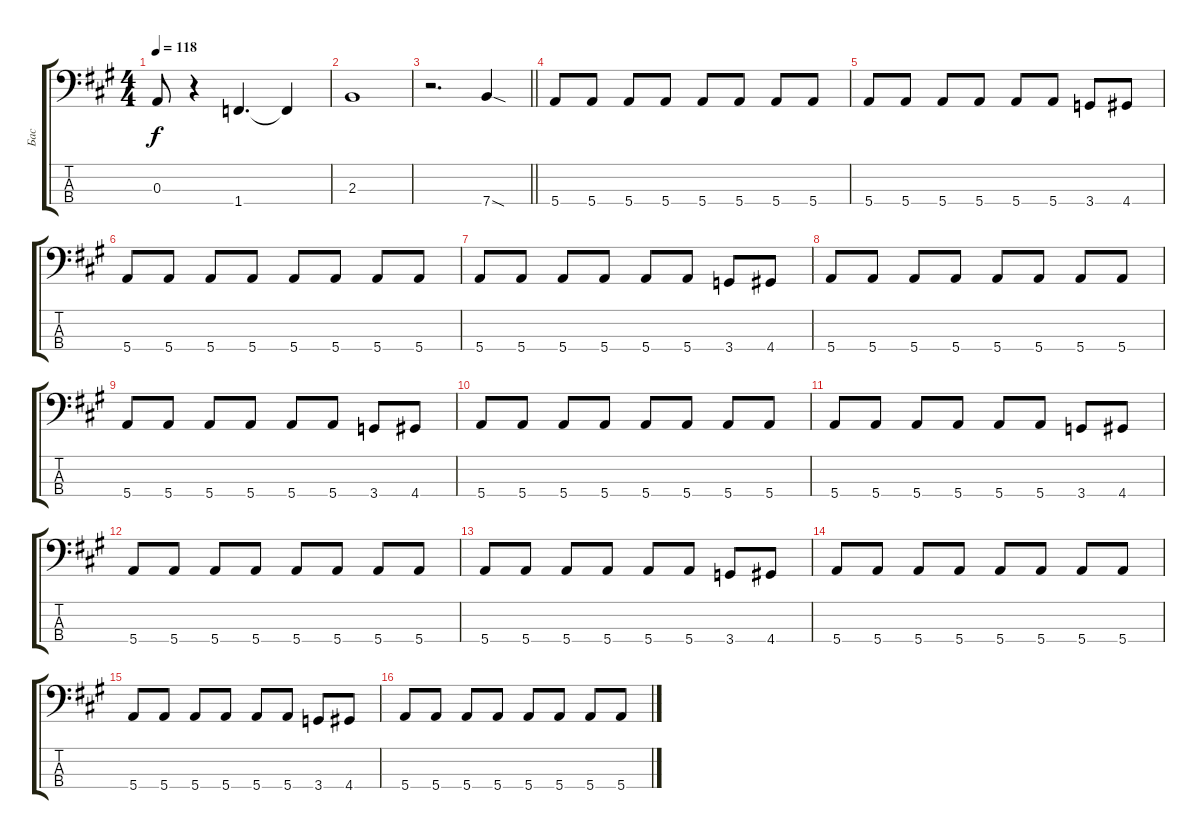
\track ("Бас" "Бас") {instrument electricbassfinger}
\staff {score tabs}
\tuning (G2 D2 A1 E1) {hide}
\ts (4 4)
\tempo 118
\clef f4
\ks a
0.3.8{dy f} r.4 1.4.4{d} 1.4{t}.4 |
2.3.1 |
\barLineRight lightlight
r.2{d} 7.4{sod}.4 |
5.4.8 5.4.8 5.4.8 5.4.8 5.4.8 5.4.8 5.4.8 5.4.8 |
5.4.8 5.4.8 5.4.8 5.4.8 5.4.8 5.4.8 3.4.8 4.4.8 |
5.4.8 5.4.8 5.4.8 5.4.8 5.4.8 5.4.8 5.4.8 5.4.8 |
5.4.8 5.4.8 5.4.8 5.4.8 5.4.8 5.4.8 3.4.8 4.4.8 |
5.4.8 5.4.8 5.4.8 5.4.8 5.4.8 5.4.8 5.4.8 5.4.8 |
5.4.8 5.4.8 5.4.8 5.4.8 5.4.8 5.4.8 3.4.8 4.4.8 |
5.4.8 5.4.8 5.4.8 5.4.8 5.4.8 5.4.8 5.4.8 5.4.8 |
5.4.8 5.4.8 5.4.8 5.4.8 5.4.8 5.4.8 3.4.8 4.4.8 |
5.4.8 5.4.8 5.4.8 5.4.8 5.4.8 5.4.8 5.4.8 5.4.8 |
5.4.8 5.4.8 5.4.8 5.4.8 5.4.8 5.4.8 3.4.8 4.4.8 |
5.4.8 5.4.8 5.4.8 5.4.8 5.4.8 5.4.8 5.4.8 5.4.8 |
5.4.8 5.4.8 5.4.8 5.4.8 5.4.8 5.4.8 3.4.8 4.4.8 |
5.4.8 5.4.8 5.4.8 5.4.8 5.4.8 5.4.8 5.4.8 5.4.8
